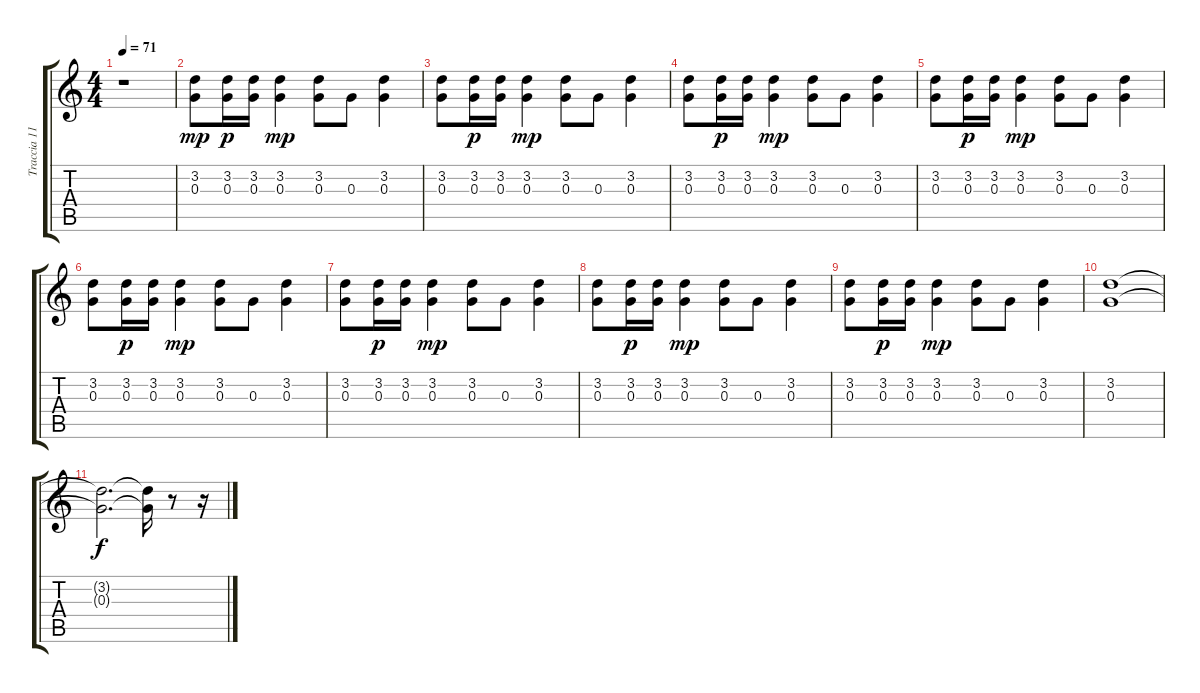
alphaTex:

\track ("Traccia 11" "Traccia 11") {instrument overdrivenguitar}
\staff {score tabs}
\tuning (E4 B3 G3 D3 A2 E2) {hide}
\ts (4 4)
\tempo 71
\clef g2
\ks c
r.1{dy mf} |
(3.2 0.3).8{dy mp} (3.2 0.3).16{dy p} (3.2 0.3).16 (3.2 0.3).4{dy mp} (3.2 0.3).8 0.3.8 (3.2 0.3).4 |
(3.2 0.3).8 (3.2 0.3).16{dy p} (3.2 0.3).16 (3.2 0.3).4{dy mp} (3.2 0.3).8 0.3.8 (3.2 0.3).4 |
(3.2 0.3).8 (3.2 0.3).16{dy p} (3.2 0.3).16 (3.2 0.3).4{dy mp} (3.2 0.3).8 0.3.8 (3.2 0.3).4 |
(3.2 0.3).8 (3.2 0.3).16{dy p} (3.2 0.3).16 (3.2 0.3).4{dy mp} (3.2 0.3).8 0.3.8 (3.2 0.3).4 |
(3.2 0.3).8 (3.2 0.3).16{dy p} (3.2 0.3).16 (3.2 0.3).4{dy mp} (3.2 0.3).8 0.3.8 (3.2 0.3).4 |
(3.2 0.3).8 (3.2 0.3).16{dy p} (3.2 0.3).16 (3.2 0.3).4{dy mp} (3.2 0.3).8 0.3.8 (3.2 0.3).4 |
(3.2 0.3).8 (3.2 0.3).16{dy p} (3.2 0.3).16 (3.2 0.3).4{dy mp} (3.2 0.3).8 0.3.8 (3.2 0.3).4 |
(3.2 0.3).8 (3.2 0.3).16{dy p} (3.2 0.3).16 (3.2 0.3).4{dy mp} (3.2 0.3).8 0.3.8 (3.2 0.3).4 |
(3.2 0.3).1 |
(3.2{t} 0.3{t}).2{d dy f} (3.2{t} 0.3{t}).16 r.8 r.16
